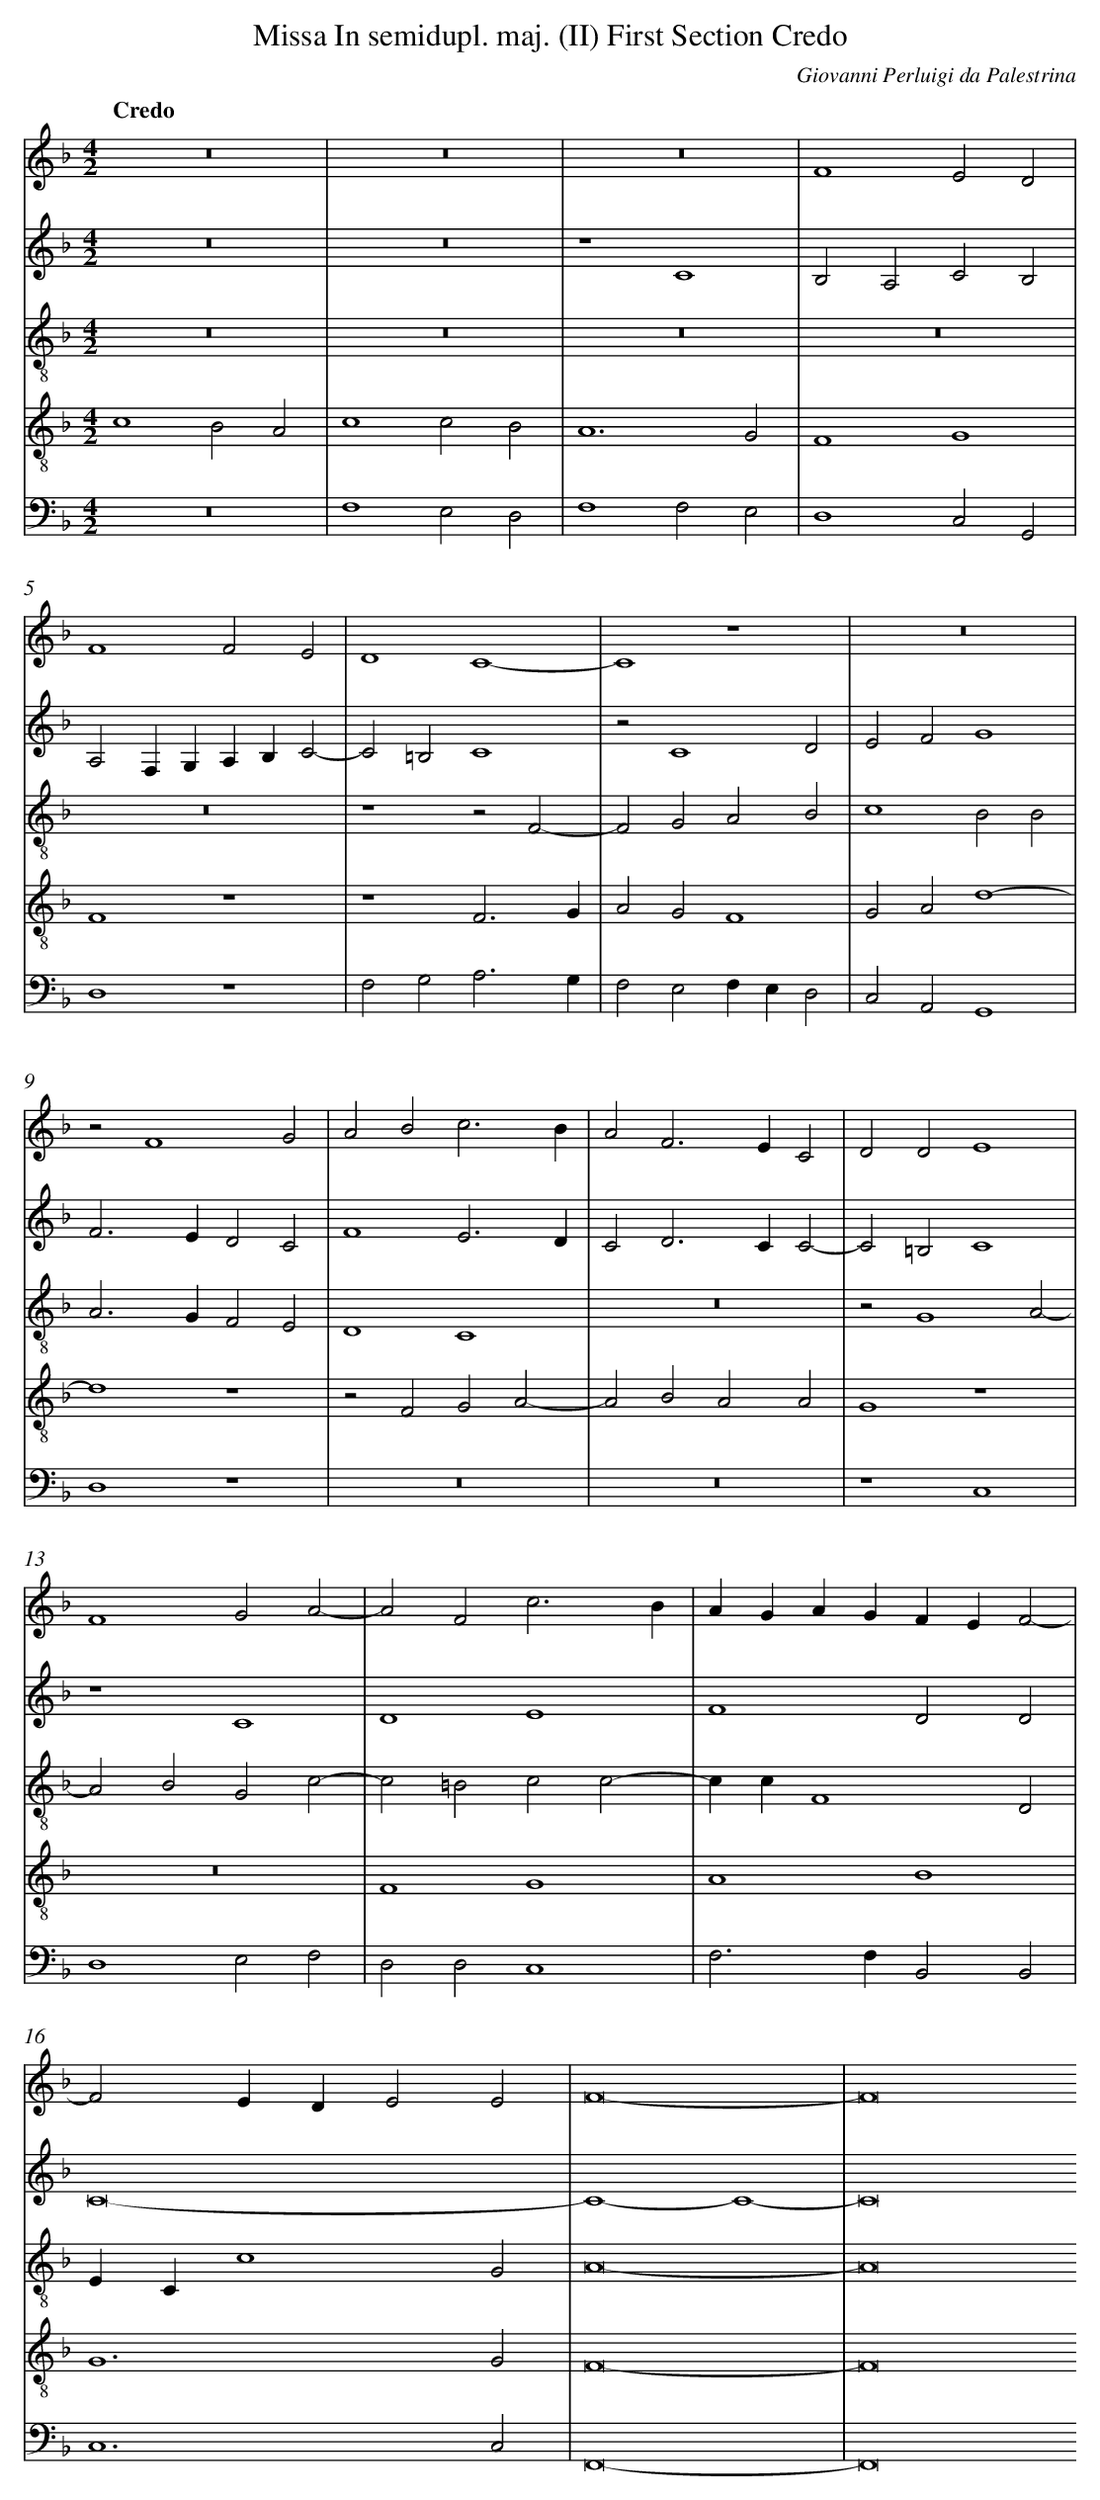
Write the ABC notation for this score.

X:1
T: Missa In semidupl. maj. (II) First Section Credo
C: Giovanni Perluigi da Palestrina
L: 1/4
M: 4/2
Q: "Credo"
V: 1 clef=treble
V: 2 clef=treble
V: 3 clef=treble-8
V: 4 clef=treble-8
V: 5 clef=bass
K: F
[V:1] z8 |
[V:2] z8 |
[V:3] z8 |
[V:4] c4B2A2 |
[V:5] z8 |
[V:1] z8 |
[V:2] z8 |
[V:3] z8 |
[V:4] c4c2B2 |
[V:5] F,4E,2D,2 |
[V:1] z8 |
[V:2] z4C4 |
[V:3] z8 |
[V:4] A6G2 |
[V:5] F,4F,2E,2 |
[V:1] F4E2D2 |
[V:2] B,2A,2C2B,2 |
[V:3] z8 |
[V:4] F4G4 |
[V:5] D,4C,2G,,2 |
[V:1] F4F2E2 |
[V:2] A,2F,G,A,B,C2- |
[V:3] z8 |
[V:4] F4z4 |
[V:5] D,4z4 |
[V:1] D4C4- |
[V:2] C2=B,2C4 |
[V:3] z4z2F2- |
[V:4] z4F3G |
[V:5] F,2G,2A,3G, |
[V:1] C4z4 |
[V:2] z2C4D2 |
[V:3] F2G2A2B2 |
[V:4] A2G2F4 |
[V:5] F,2E,2F,E,D,2 |
[V:1] z8 |
[V:2] E2F2G4 |
[V:3] c4B2B2 |
[V:4] G2A2d4- |
[V:5] C,2A,,2G,,4 |
[V:1] z2F4G2 |
[V:2] F2>E2D2C2 |
[V:3] A2>G2F2E2 |
[V:4] d4z4 |
[V:5] D,4z4 |
[V:1] A2B2c3B |
[V:2] F4E3D |
[V:3] D4C4 |
[V:4] z2F2G2A2- |
[V:5] z8 |
[V:1] A2F2>E2C2 |
[V:2] C2D2>C2C2- |
[V:3] z8 |
[V:4] A2B2A2A2 |
[V:5] z8 |
[V:1] D2D2E4 |
[V:2] C2=B,2C4 |
[V:3] z2G4A2- |
[V:4] G4z4 |
[V:5] z4C,4 |
[V:1] F4G2A2- |
[V:2] z4C4 |
[V:3] A2B2G2c2- |
[V:4] z8 |
[V:5] D,4E,2F,2 |
[V:1] A2F2c3B |
[V:2] D4E4 |
[V:3] c2=B2c2c2- |
[V:4] F4G4 |
[V:5] D,2D,2C,4 |
[V:1] AGAGFEF2- |
[V:2] F4D2D2 |
[V:3] ccF4D2 |
[V:4] A4B4 |
[V:5] F,2>F,2B,,2B,,2 |
[V:1] F2EDE2E2 |
[V:2] C8- |
[V:3] ECc4G2 |
[V:4] G6G2 |
[V:5] C,6C,2 |
[V:1] F8- |
[V:2] C4-C4- |
[V:3] A8- |
[V:4] F8- |
[V:5] F,,8- |
[V:1] F8
[V:2] C8
[V:3] A8
[V:4] F8
[V:5] F,,8
